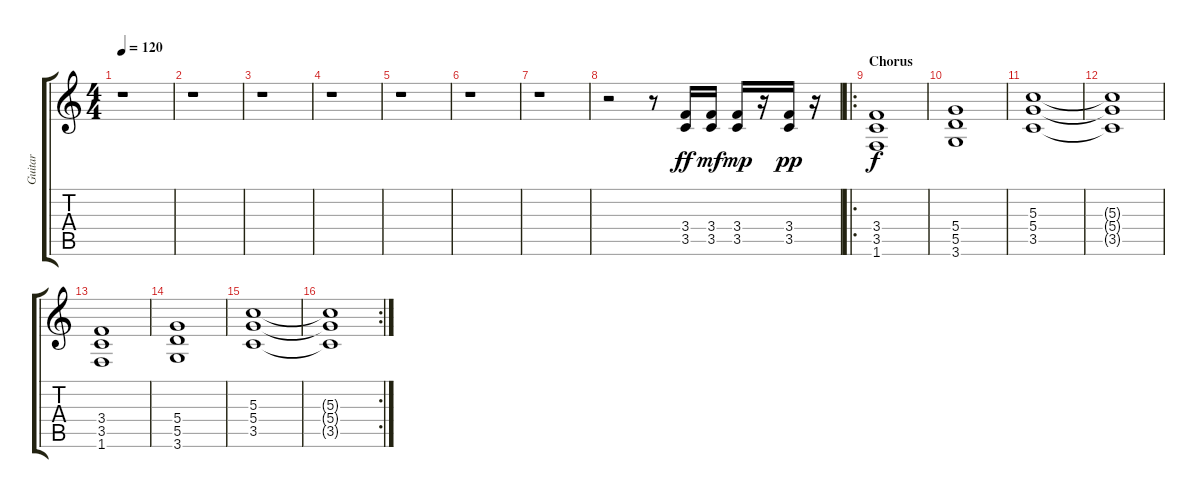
\track ("Guitar" "Guitar") {instrument distortionguitar}
\staff {score tabs}
\tuning (E4 B3 G3 D3 A2 E2) {hide}
\ts (4 4)
\tempo 120
\clef g2
\ks c
r.1{dy f} |
r.1 |
r.1 |
r.1 |
r.1 |
r.1 |
r.1 |
r.2 r.8 (3.4 3.5).16{dy ff} (3.4 3.5).16{dy mf} (3.4 3.5).16{dy mp} r.16 (3.4 3.5).16{dy pp} r.16 |
\ro
\section ("" "Chorus")
(3.4 3.5 1.6).1{dy f} |
(5.4 5.5 3.6).1 |
(5.3 5.4 3.5).1 |
(5.3{t} 5.4{t} 3.5{t}).1 |
(3.4 3.5 1.6).1 |
(5.4 5.5 3.6).1 |
(5.3 5.4 3.5).1 |
\rc 2
(5.3{t} 5.4{t} 3.5{t}).1
